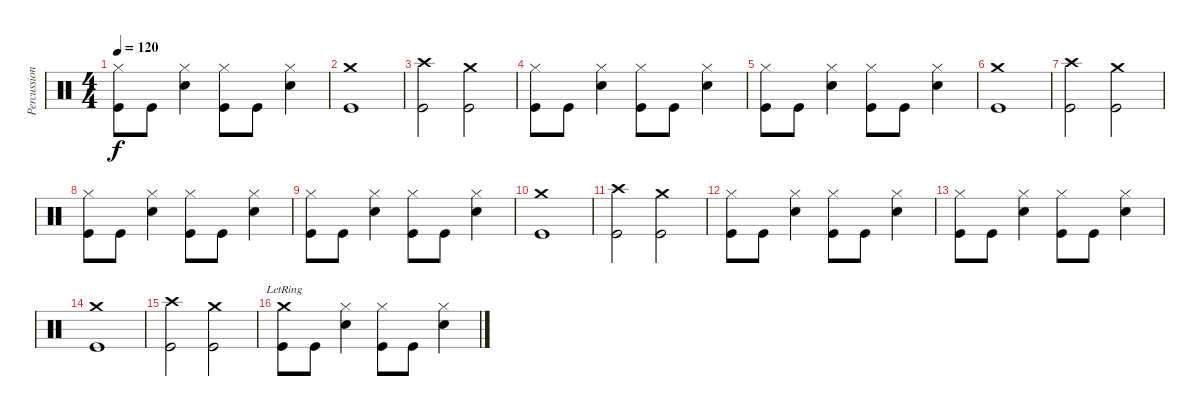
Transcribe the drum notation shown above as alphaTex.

\track ("Percussions" "Percussion") {instrument percussion}
\staff {score}
\articulation defaults
\ts (4 4)
\tempo 120
\clef neutral
\ks c
("Hi-Hat (closed)" "Kick (hit)").8{dy f} "Kick (hit)".8 ("Hi-Hat (closed)" "Snare (hit) 2").4 ("Hi-Hat (closed)" "Kick (hit)").8 "Kick (hit)".8 ("Hi-Hat (closed)" "Snare (hit) 2").4 |
("Crash medium (hit)" "Kick (hit)").1 |
("Crash high (hit)" "Kick (hit)").2 ("Crash medium (hit)" "Kick (hit)").2 |
("Hi-Hat (closed)" "Kick (hit)").8 "Kick (hit)".8 ("Hi-Hat (closed)" "Snare (hit) 2").4 ("Hi-Hat (closed)" "Kick (hit)").8 "Kick (hit)".8 ("Hi-Hat (closed)" "Snare (hit) 2").4 |
("Hi-Hat (closed)" "Kick (hit)").8 "Kick (hit)".8 ("Hi-Hat (closed)" "Snare (hit) 2").4 ("Hi-Hat (closed)" "Kick (hit)").8 "Kick (hit)".8 ("Hi-Hat (closed)" "Snare (hit) 2").4 |
("Crash medium (hit)" "Kick (hit)").1 |
("Crash high (hit)" "Kick (hit)").2 ("Crash medium (hit)" "Kick (hit)").2 |
("Hi-Hat (closed)" "Kick (hit)").8 "Kick (hit)".8 ("Hi-Hat (closed)" "Snare (hit) 2").4 ("Hi-Hat (closed)" "Kick (hit)").8 "Kick (hit)".8 ("Hi-Hat (closed)" "Snare (hit) 2").4 |
("Hi-Hat (closed)" "Kick (hit)").8 "Kick (hit)".8 ("Hi-Hat (closed)" "Snare (hit) 2").4 ("Hi-Hat (closed)" "Kick (hit)").8 "Kick (hit)".8 ("Hi-Hat (closed)" "Snare (hit) 2").4 |
("Crash medium (hit)" "Kick (hit)").1 |
("Crash high (hit)" "Kick (hit)").2 ("Crash medium (hit)" "Kick (hit)").2 |
("Hi-Hat (closed)" "Kick (hit)").8 "Kick (hit)".8 ("Hi-Hat (closed)" "Snare (hit) 2").4 ("Hi-Hat (closed)" "Kick (hit)").8 "Kick (hit)".8 ("Hi-Hat (closed)" "Snare (hit) 2").4 |
("Hi-Hat (closed)" "Kick (hit)").8 "Kick (hit)".8 ("Hi-Hat (closed)" "Snare (hit) 2").4 ("Hi-Hat (closed)" "Kick (hit)").8 "Kick (hit)".8 ("Hi-Hat (closed)" "Snare (hit) 2").4 |
("Crash medium (hit)" "Kick (hit)").1 |
("Crash high (hit)" "Kick (hit)").2 ("Crash medium (hit)" "Kick (hit)").2 |
("Crash medium (hit)"{lr} "Kick (hit)").8 "Kick (hit)".8 ("Hi-Hat (closed)" "Snare (hit) 2").4 ("Hi-Hat (closed)" "Kick (hit)").8 "Kick (hit)".8 ("Hi-Hat (closed)" "Snare (hit) 2").4
